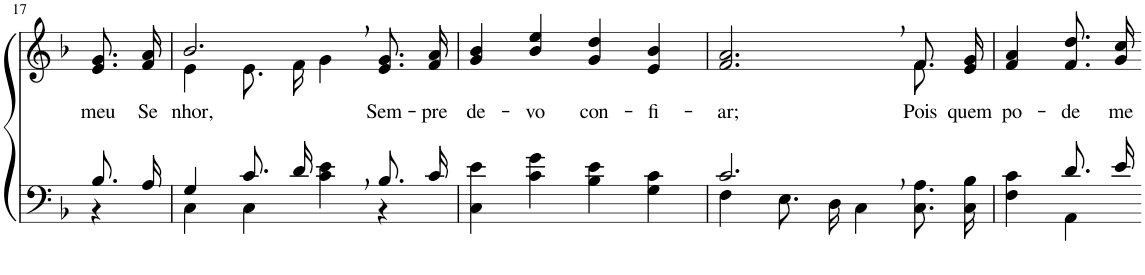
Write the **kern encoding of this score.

**kern	**kern	**text
*part2	*part1	*part1
*staff2	*staff1	*staff1
*I"Parte III e IV	*I"Parte I e II	*
!!LO:PB:g=z
*clefF4	*clefG2	*
*Trd1c2	*Trd1c2	*
*k[b-]	*k[b-]	*
*M4/4	*M4/4	*
=17	=17	=17
*^	*	*
!	!	!	!LO:LY:b
8.B-/L	4r	8.e/ 8.g/L	meu
!	!	!	!LO:LY:b
16A/Jk	.	16f/ 16a/Jk	Se-
=18	=18	=18	=18
*	*	*^	*
!	!	!	!	!LO:LY:b
4G/	4C\	2.b-,/	4e\	-nhor,
8.c/L	4C\	.	8.e\L	.
16d/Jk	.	.	16f\Jk	.
4ryy	4c\ 4e\	.	4g\	.
!	!	!	!	!LO:LY:b
8.B-/L	4r	8.e/ 8.g/L	4ryy	Sem-
!	!	!	!	!LO:LY:b
16c/Jk	.	16f/ 16a/Jk	.	-pre
*v	*v	*	*	*
*	*v	*v	*
=19	=19	=19
!	!	!LO:LY:b
4C\ 4e\	4g/ 4b-/	de-
!	!	!LO:LY:b
4c\ 4g\	4b-/ 4ee/	-vo
!	!	!LO:LY:b
4B-\ 4e\	4g/ 4dd/	con-
!	!	!LO:LY:b
4G\ 4c\	4e/ 4b-/	-fi-
=20	=20	=20
*^	*	*
!	!	!	!LO:LY:b
*	*	*^	*
2.c,/	4F\	2.f/, 2.a/,	2.ryy	-ar;
.	8.E\L	.	.	.
.	16D\Jk	.	.	.
.	4C\	.	.	.
!	!	!	!	!LO:LY:b
4ryy	8.C\ 8.A\L	8.f/L	8.f\	Pois
!	!	!	!	!LO:LY:b
.	16C\ 16B-\Jk	16e/ 16g/Jk	16ryy	quem
=21	=21	=21	=21	=21
!	!	!	!	!LO:LY:b
*	*	*v	*v	*
4ryy	4F\ 4c\	4f/ 4a/	po-
!	!	!	!LO:LY:b
8.d/L	4AA\	8.f/ 8.dd/L	-de
!	!	!	!LO:LY:b
16e/Jk	.	16g/ 16cc/Jk	me
*v	*v	*	*
=-	=-	=-
*-	*-	*-
